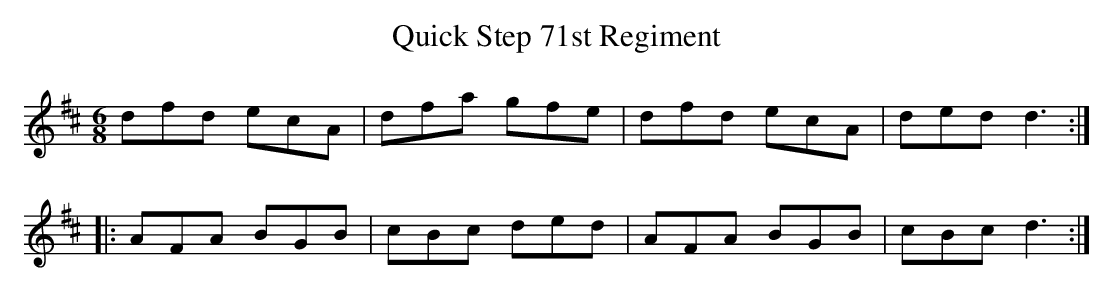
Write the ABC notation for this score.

X:1
T:Quick Step 71st Regiment
M:6/8
L:1/8
K:D
dfd ecA|dfa gfe|dfd ecA|ded d3:|
|:AFA BGB|cBc ded|AFA BGB|cBc d3:|]
